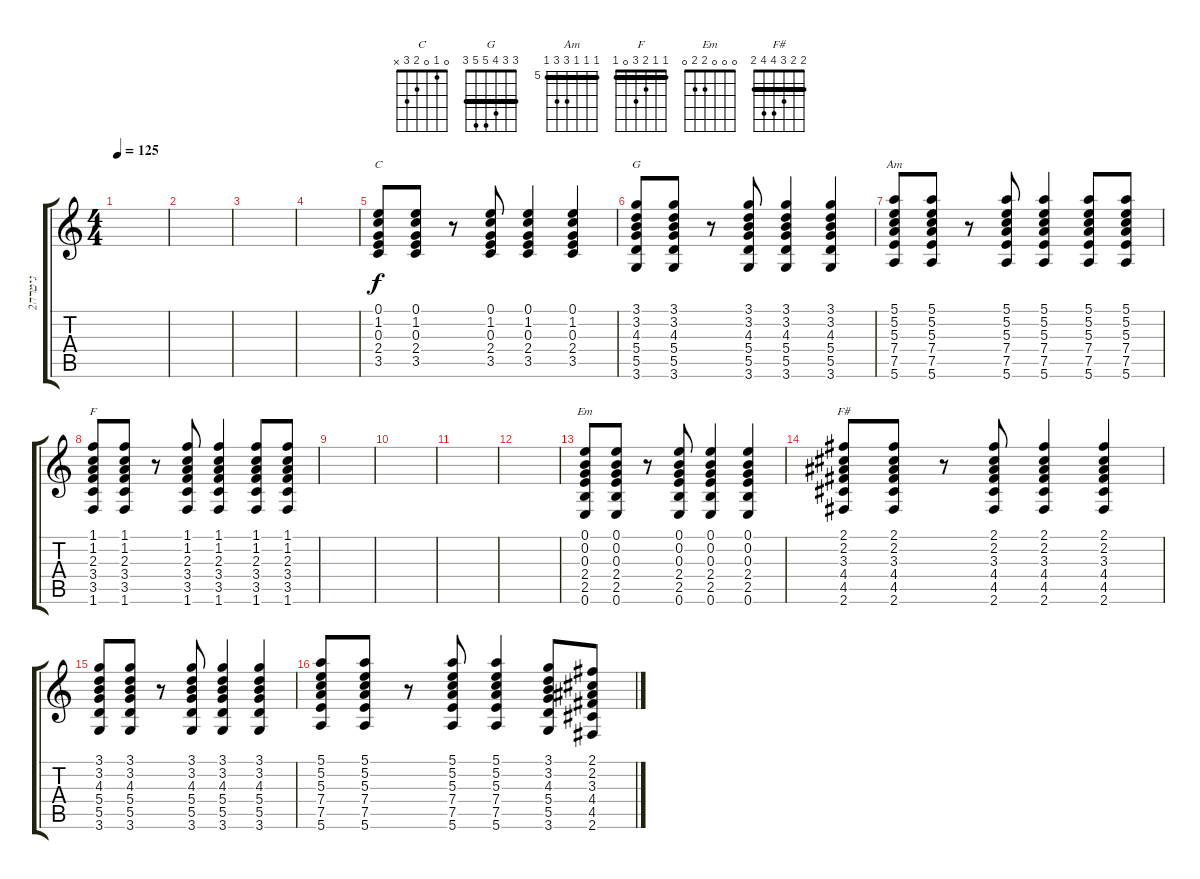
\track ("גיטרה2" "גיטרה2") {instrument acousticguitarsteel}
\staff {score tabs}
\tuning (E4 B3 G3 D3 A2 E2) {hide}
\chord ("C" 0 1 0 2 3 x)
\chord ("G" 3 3 4 5 5 3) {barre 3}
\chord ("Am" 5 5 5 7 7 5) {firstfret 5 barre 5}
\chord ("F" 1 1 2 3 0 1) {barre 1}
\chord ("Em" 0 0 0 2 2 0)
\chord ("F#" 2 2 3 4 4 2) {barre 2}
\ts (4 4)
\tempo 125
\clef g2
\ks c
|
|
|
|
(0.1 1.2 0.3 2.4 3.5).8{ch "C"} (0.1 1.2 0.3 2.4 3.5).8 r.8 (0.1 1.2 0.3 2.4 3.5).8 (0.1 1.2 0.3 2.4 3.5).4 (0.1 1.2 0.3 2.4 3.5).4 |
(3.1 3.2 4.3 5.4 5.5 3.6).8{ch "G"} (3.1 3.2 4.3 5.4 5.5 3.6).8 r.8 (3.1 3.2 4.3 5.4 5.5 3.6).8 (3.1 3.2 4.3 5.4 5.5 3.6).4 (3.1 3.2 4.3 5.4 5.5 3.6).4 |
(5.1 5.2 5.3 7.4 7.5 5.6).8{ch "Am"} (5.1 5.2 5.3 7.4 7.5 5.6).8 r.8 (5.1 5.2 5.3 7.4 7.5 5.6).8 (5.1 5.2 5.3 7.4 7.5 5.6).4 (5.1 5.2 5.3 7.4 7.5 5.6).8 (5.1 5.2 5.3 7.4 7.5 5.6).8 |
(1.1 1.2 2.3 3.4 3.5 1.6).8{ch "F"} (1.1 1.2 2.3 3.4 3.5 1.6).8 r.8 (1.1 1.2 2.3 3.4 3.5 1.6).8 (1.1 1.2 2.3 3.4 3.5 1.6).4 (1.1 1.2 2.3 3.4 3.5 1.6).8 (1.1 1.2 2.3 3.4 3.5 1.6).8 |
|
|
|
|
(0.1 0.2 0.3 2.4 2.5 0.6).8{ch "Em"} (0.1 0.2 0.3 2.4 2.5 0.6).8 r.8 (0.1 0.2 0.3 2.4 2.5 0.6).8 (0.1 0.2 0.3 2.4 2.5 0.6).4 (0.1 0.2 0.3 2.4 2.5 0.6).4 |
(2.1 2.2 3.3 4.4 4.5 2.6).8{ch "F#"} (2.1 2.2 3.3 4.4 4.5 2.6).8 r.8 (2.1 2.2 3.3 4.4 4.5 2.6).8 (2.1 2.2 3.3 4.4 4.5 2.6).4 (2.1 2.2 3.3 4.4 4.5 2.6).4 |
(3.1 3.2 4.3 5.4 5.5 3.6).8 (3.1 3.2 4.3 5.4 5.5 3.6).8 r.8 (3.1 3.2 4.3 5.4 5.5 3.6).8 (3.1 3.2 4.3 5.4 5.5 3.6).4 (3.1 3.2 4.3 5.4 5.5 3.6).4 |
(5.1 5.2 5.3 7.4 7.5 5.6).8 (5.1 5.2 5.3 7.4 7.5 5.6).8 r.8 (5.1 5.2 5.3 7.4 7.5 5.6).8 (5.1 5.2 5.3 7.4 7.5 5.6).4 (3.1 3.2 4.3 5.4 5.5 3.6).8 (2.1 2.2 3.3 4.4 4.5 2.6).8
